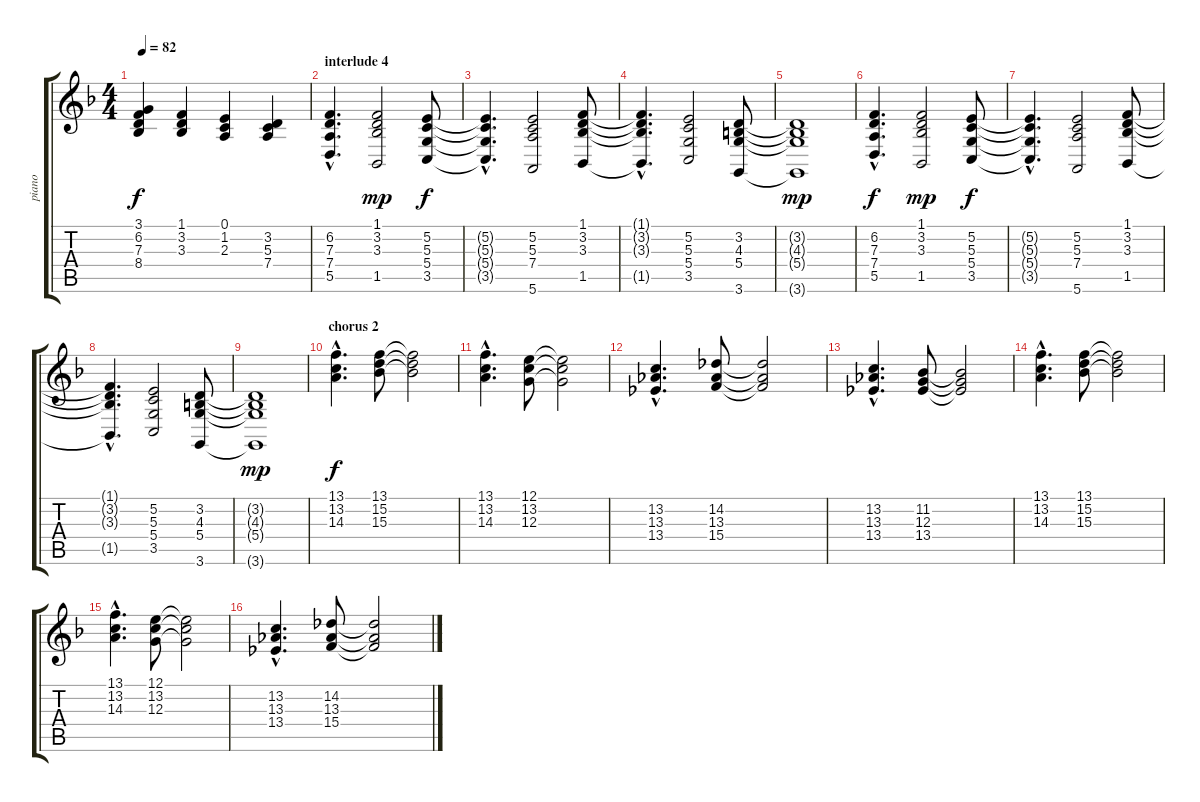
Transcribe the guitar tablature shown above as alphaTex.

\track ("piano" "piano") {instrument brightacousticpiano}
\staff {score tabs}
\tuning (E4 B3 G3 D3 A2 E2) {hide}
\ts (4 4)
\tempo 82
\clef g2
\ks f
(3.1{t} 6.2{t} 7.3{t} 8.4{t}).4{dy f} (1.1 3.2 3.3).4 (0.1 1.2 2.3).4 (3.2 5.3 7.4).4 |
\section ("" "interlude 4")
(6.2{hac} 7.3{hac} 7.4{hac} 5.5{hac}).4{d} (1.1 3.2 3.3 1.5).2{dy mp} (5.2 5.3 5.4 3.5).8{dy f} |
(5.2{hac t} 5.3{hac t} 5.4{hac t} 3.5{hac t}).4{d} (5.2 5.3 7.4 5.6).2 (1.1 3.2 3.3 1.5).8 |
(1.1{hac t} 3.2{hac t} 3.3{hac t} 1.5{hac t}).4{d} (5.2 5.3 5.4 3.5).2 (3.2 4.3 5.4 3.6).8 |
(3.2{t} 4.3{t} 5.4{t} 3.6{t}).1{dy mp} |
(6.2{hac} 7.3{hac} 7.4{hac} 5.5{hac}).4{d dy f} (1.1 3.2 3.3 1.5).2{dy mp} (5.2 5.3 5.4 3.5).8{dy f} |
(5.2{hac t} 5.3{hac t} 5.4{hac t} 3.5{hac t}).4{d} (5.2 5.3 7.4 5.6).2 (1.1 3.2 3.3 1.5).8 |
(1.1{hac t} 3.2{hac t} 3.3{hac t} 1.5{hac t}).4{d} (5.2 5.3 5.4 3.5).2 (3.2 4.3 5.4 3.6).8 |
(3.2{t} 4.3{t} 5.4{t} 3.6{t}).1{dy mp} |
\section ("" "chorus 2")
(13.1{hac} 13.2{hac} 14.3{hac}).4{d dy f volume 8} (13.1 15.2 15.3).8 (13.1{t} 15.2{t} 15.3{t}).2 |
(13.1{hac} 13.2{hac} 14.3{hac}).4{d} (12.1 13.2 12.3).8 (12.1{t} 13.2{t} 12.3{t}).2 |
(13.2{hac} 13.3{hac} 13.4{hac}).4{d} (14.2 13.3 15.4).8 (14.2{t} 13.3{t} 15.4{t}).2 |
(13.2{hac} 13.3{hac} 13.4{hac}).4{d} (11.2 12.3 13.4).8 (11.2{t} 12.3{t} 13.4{t}).2 |
(13.1{hac} 13.2{hac} 14.3{hac}).4{d} (13.1 15.2 15.3).8 (13.1{t} 15.2{t} 15.3{t}).2 |
(13.1{hac} 13.2{hac} 14.3{hac}).4{d} (12.1 13.2 12.3).8 (12.1{t} 13.2{t} 12.3{t}).2 |
(13.2{hac} 13.3{hac} 13.4{hac}).4{d} (14.2 13.3 15.4).8 (14.2{t} 13.3{t} 15.4{t}).2
